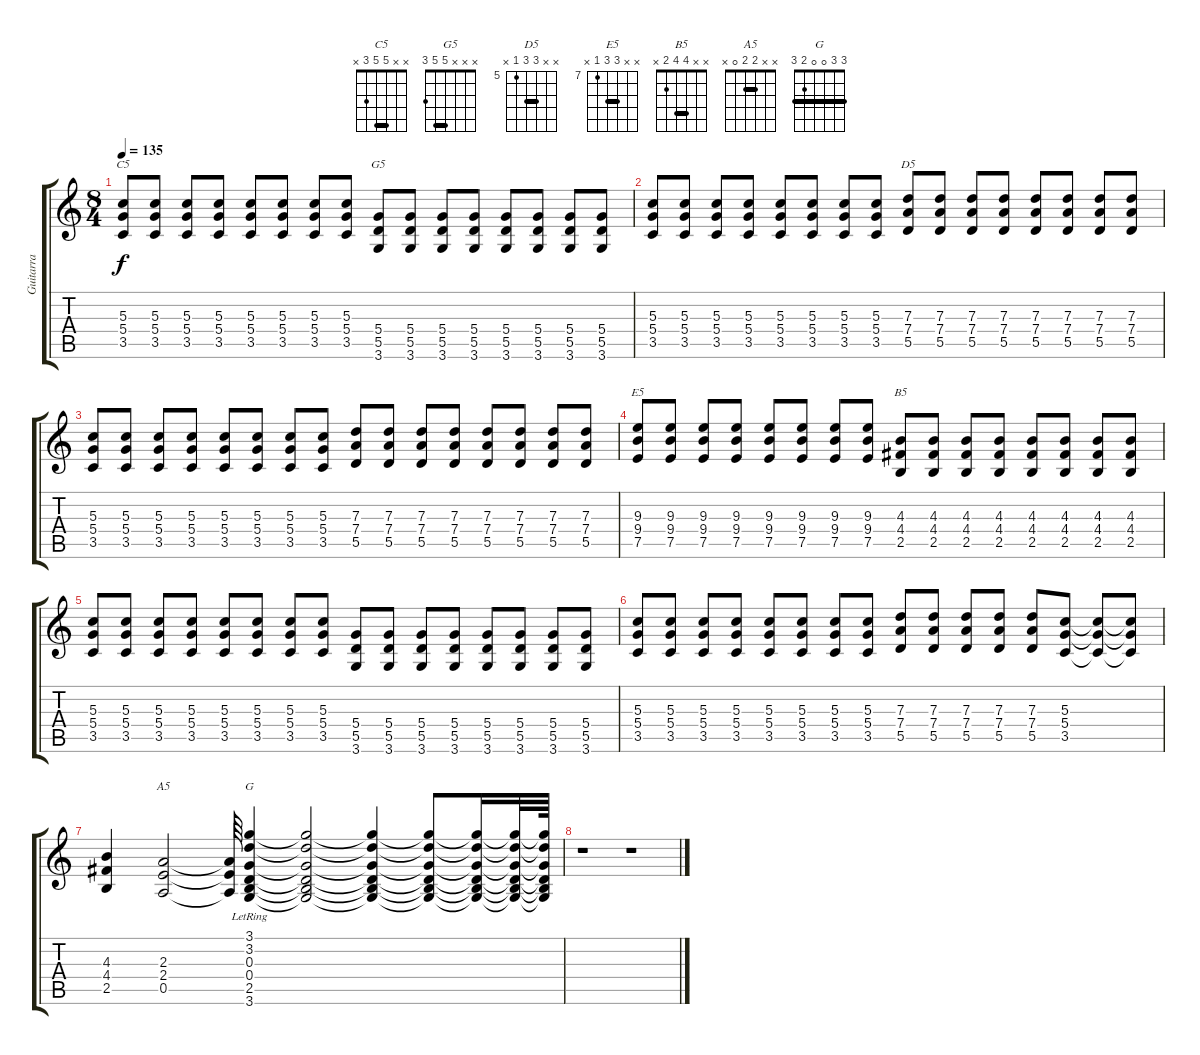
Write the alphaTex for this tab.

\track ("Guitarra" "Guitarra") {instrument distortionguitar}
\staff {score tabs}
\tuning (E4 B3 G3 D3 A2 E2) {hide}
\chord ("C5" x x 5 5 3 x) {barre 5}
\chord ("G5" x x x 5 5 3) {barre 5}
\chord ("D5" x x 7 7 5 x) {firstfret 5 barre 7}
\chord ("E5" x x 9 9 7 x) {firstfret 7 barre 9}
\chord ("B5" x x 4 4 2 x) {barre 4}
\chord ("A5" x x 2 2 0 x) {barre 2}
\chord ("G" 3 3 0 0 2 3) {barre 3}
\ts (8 4)
\tempo 135
\clef g2
\ks c
(5.3 5.4 3.5).8{ch "C5" dy f} (5.3 5.4 3.5).8 (5.3 5.4 3.5).8 (5.3 5.4 3.5).8 (5.3 5.4 3.5).8 (5.3 5.4 3.5).8 (5.3 5.4 3.5).8 (5.3 5.4 3.5).8 (5.4 5.5 3.6).8{ch "G5"} (5.4 5.5 3.6).8 (5.4 5.5 3.6).8 (5.4 5.5 3.6).8 (5.4 5.5 3.6).8 (5.4 5.5 3.6).8 (5.4 5.5 3.6).8 (5.4 5.5 3.6).8 |
(5.3 5.4 3.5).8 (5.3 5.4 3.5).8 (5.3 5.4 3.5).8 (5.3 5.4 3.5).8 (5.3 5.4 3.5).8 (5.3 5.4 3.5).8 (5.3 5.4 3.5).8 (5.3 5.4 3.5).8 (7.3 7.4 5.5).8{ch "D5"} (7.3 7.4 5.5).8 (7.3 7.4 5.5).8 (7.3 7.4 5.5).8 (7.3 7.4 5.5).8 (7.3 7.4 5.5).8 (7.3 7.4 5.5).8 (7.3 7.4 5.5).8 |
(5.3 5.4 3.5).8 (5.3 5.4 3.5).8 (5.3 5.4 3.5).8 (5.3 5.4 3.5).8 (5.3 5.4 3.5).8 (5.3 5.4 3.5).8 (5.3 5.4 3.5).8 (5.3 5.4 3.5).8 (7.3 7.4 5.5).8 (7.3 7.4 5.5).8 (7.3 7.4 5.5).8 (7.3 7.4 5.5).8 (7.3 7.4 5.5).8 (7.3 7.4 5.5).8 (7.3 7.4 5.5).8 (7.3 7.4 5.5).8 |
(9.3 9.4 7.5).8{ch "E5"} (9.3 9.4 7.5).8 (9.3 9.4 7.5).8 (9.3 9.4 7.5).8 (9.3 9.4 7.5).8 (9.3 9.4 7.5).8 (9.3 9.4 7.5).8 (9.3 9.4 7.5).8 (4.3 4.4 2.5).8{ch "B5"} (4.3 4.4 2.5).8 (4.3 4.4 2.5).8 (4.3 4.4 2.5).8 (4.3 4.4 2.5).8 (4.3 4.4 2.5).8 (4.3 4.4 2.5).8 (4.3 4.4 2.5).8 |
(5.3 5.4 3.5).8 (5.3 5.4 3.5).8 (5.3 5.4 3.5).8 (5.3 5.4 3.5).8 (5.3 5.4 3.5).8 (5.3 5.4 3.5).8 (5.3 5.4 3.5).8 (5.3 5.4 3.5).8 (5.4 5.5 3.6).8 (5.4 5.5 3.6).8 (5.4 5.5 3.6).8 (5.4 5.5 3.6).8 (5.4 5.5 3.6).8 (5.4 5.5 3.6).8 (5.4 5.5 3.6).8 (5.4 5.5 3.6).8 |
(5.3 5.4 3.5).8 (5.3 5.4 3.5).8 (5.3 5.4 3.5).8 (5.3 5.4 3.5).8 (5.3 5.4 3.5).8 (5.3 5.4 3.5).8 (5.3 5.4 3.5).8 (5.3 5.4 3.5).8 (7.3 7.4 5.5).8 (7.3 7.4 5.5).8 (7.3 7.4 5.5).8 (7.3 7.4 5.5).8 (7.3 7.4 5.5).8 (5.3 5.4 3.5).8 (5.3{t} 5.4{t} 3.5{t}).8 (5.3{t} 5.4{t} 3.5{t}).8 |
(4.3 4.4 2.5).4 (2.3 2.4 0.5).2{ch "A5"} (2.3{t} 2.4{t} 0.5{t}).64 (3.1 3.2 0.3 0.4{lr} 2.5{lr} 3.6{lr}).4{ch "G"} (3.1{t} 3.2{t} 0.3{t} 0.4{t} 2.5{t} 3.6{t}).2 (3.1{t} 3.2{t} 0.3{t} 0.4{t} 2.5{t} 3.6{t}).4 (3.1{t} 3.2{t} 0.3{t} 0.4{t} 2.5{t} 3.6{t}).8 (3.1{t} 3.2{t} 0.3{t} 0.4{t} 2.5{t} 3.6{t}).16 (3.1{t} 3.2{t} 0.3{t} 0.4{t} 2.5{t} 3.6{t}).32 (3.1{t} 3.2{t} 0.3{t} 0.4{t} 2.5{t} 3.6{t}).64 |
r.1 r.1
